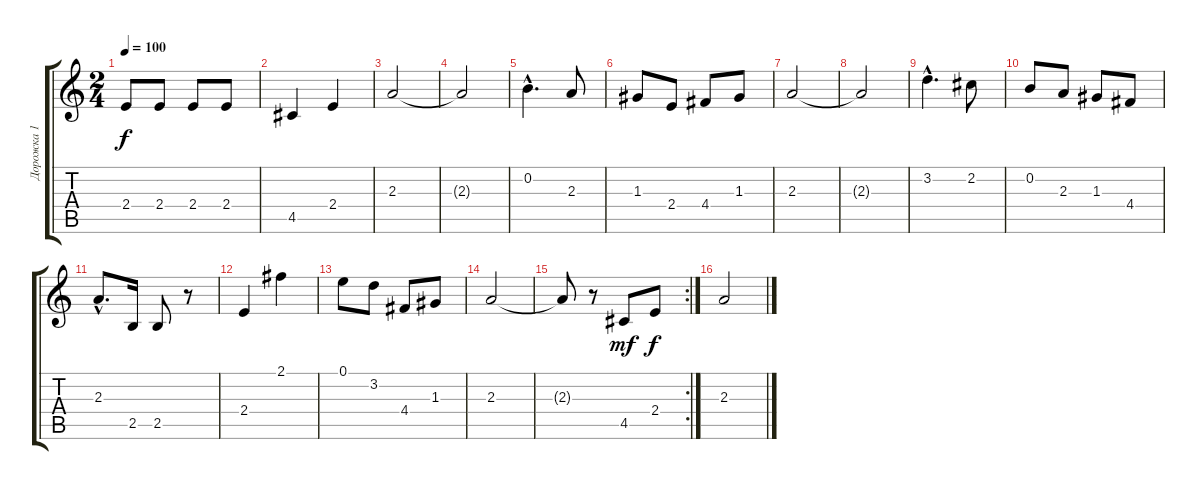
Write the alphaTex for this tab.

\track ("Дорожка 1" "Дорожка 1") {instrument acousticguitarnylon}
\staff {score tabs}
\tuning (E4 B3 G3 D3 A2 E2) {hide}
\ts (2 4)
\tempo 100
\clef g2
\ks c
2.4.8{dy f} 2.4.8 2.4.8 2.4.8 |
4.5.4 2.4.4 |
2.3.2 |
2.3{t}.2 |
0.2{hac}.4{d} 2.3.8 |
1.3.8 2.4.8 4.4.8 1.3.8 |
2.3.2 |
2.3{t}.2 |
3.2{hac}.4{d} 2.2.8 |
0.2.8 2.3.8 1.3.8 4.4.8 |
2.3{hac}.8{d} 2.5.16 2.5.8 r.8 |
2.4.4 2.1.4 |
0.1.8 3.2.8 4.4.8 1.3.8 |
2.3.2 |
\rc 2
2.3{t}.8 r.8 4.5.8{dy mf} 2.4.8{dy f} |
2.3.2
